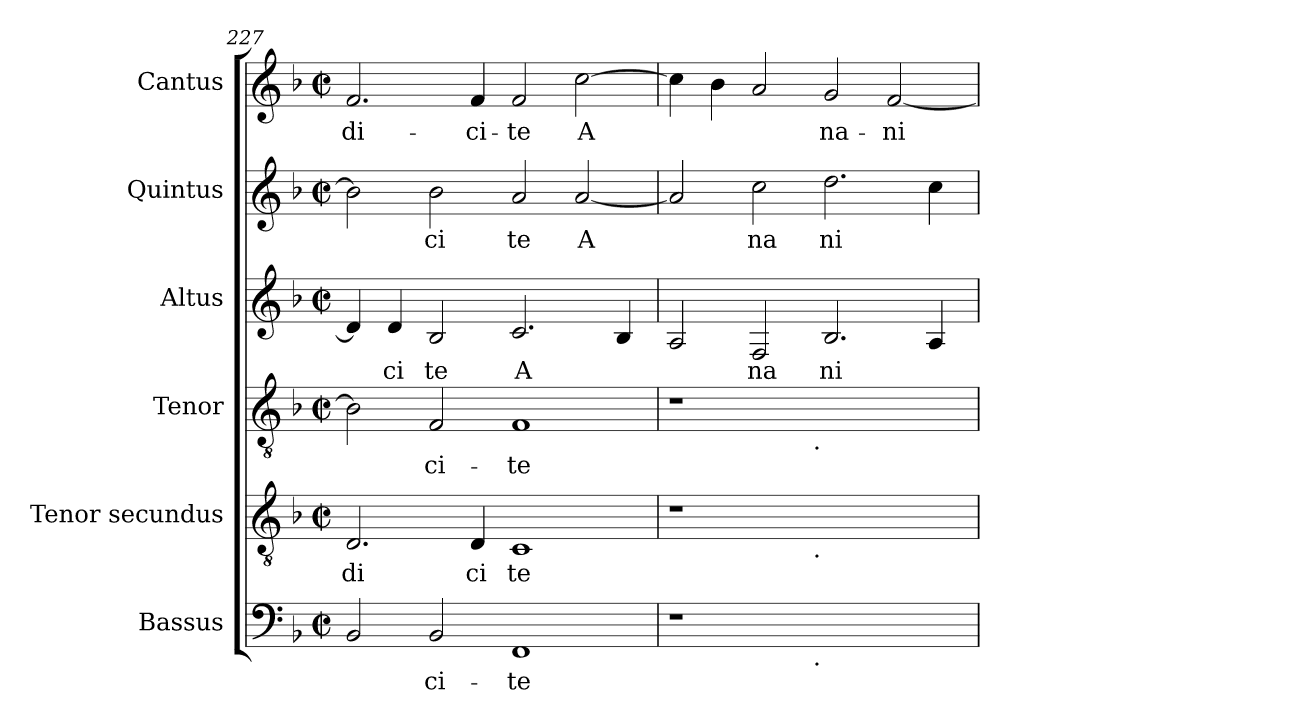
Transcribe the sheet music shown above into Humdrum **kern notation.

**kern	**text	**kern	**text	**kern	**text	**kern	**text	**kern	**text	**kern	**text
*part6	*part6	*part5	*part5	*part4	*part4	*part3	*part3	*part2	*part2	*part1	*part1
*staff6	*staff6	*staff5	*staff5	*staff4	*staff4	*staff3	*staff3	*staff2	*staff2	*staff1	*staff1
*I"Bassus	*	*I"Tenor  secundus	*	*I"Tenor	*	*I"Altus	*	*I"Quintus	*	*I"Cantus	*
*I'B	*	*	*	*I'T	*	*I'A	*	*I'Q	*	*I'C	*
*clefF4	*	*clefGv2	*	*clefGv2	*	*clefG2	*	*clefG2	*	*clefG2	*
*k[b-]	*	*k[b-]	*	*k[b-]	*	*k[b-]	*	*k[b-]	*	*k[b-]	*
*F:	*	*F:	*	*F:	*	*F:	*	*F:	*	*F:	*
*M2/2	*	*M2/2	*	*M2/2	*	*M2/2	*	*M2/2	*	*M2/2	*
*met(c|)	*	*met(c|)	*	*met(c|)	*	*met(c|)	*	*met(c|)	*	*met(c|)	*
=227	=227	=227	=227	=227	=227	=227	=227	=227	=227	=227	=227
!	!LO:LY:b:cj	!	!LO:LY:b:cj	!	!LO:LY:b:cj	!	!LO:LY:b:cj	!	!LO:LY:b:cj	!	!LO:LY:b:cj
2BB-/	--	2.D/	di	2B-\]	--	4d/]	.	2b-\]	.	2.f/	-di-
!	!	!	!	!	!	!	!LO:LY:b:cj	!	!	!	!
.	.	.	.	.	.	4d/	ci	.	.	.	.
!	!LO:LY:b:cj	!	!	!	!LO:LY:b:cj	!	!LO:LY:b:cj	!	!LO:LY:b:cj	!	!
2BB-/	-ci-	.	.	2F/	-ci-	2B-/	te	2b-\	ci	.	.
!	!	!	!LO:LY:b:cj	!	!	!	!	!	!	!	!LO:LY:b:cj
.	.	4D/	ci	.	.	.	.	.	.	4f/	-ci-
!	!LO:LY:b:cj	!	!LO:LY:b:cj	!	!LO:LY:b:cj	!	!LO:LY:b:cj	!	!LO:LY:b:cj	!	!LO:LY:b:cj
1FF	-te	1C	te	1F	-te	2.c/	A	2a/	te	2f/	-te
!	!	!	!	!	!	!	!	!	!LO:LY:b:cj	!	!LO:LY:b:cj
.	.	.	.	.	.	.	.	[<2a/	A	[>2cc\	A-
!	!	!	!	!	!	!	!LO:LY:b:cj	!	!	!	!
.	.	.	.	.	.	4B-/	.	.	.	.	.
=228	=228	=228	=228	=228	=228	=228	=228	=228	=228	=228	=228
!	!	!	!	!	!	!	!LO:LY:b:cj	!	!LO:LY:b:cj	!	!LO:LY:b:cj
*^	*	*^	*	*^	*	*	*	*	*	*	*
1r	2ryy	.	1r	2ryy	.	1r	2ryy	.	2A/	.	2a/]	.	4cc\]	--
!	!	!	!	!	!	!	!	!	!	!	!	!	!	!LO:LY:b:cj
.	.	.	.	.	.	.	.	.	.	.	.	.	4b-\	--
!	!	!	!	!	!	!	!	!	!	!LO:LY:b:cj	!	!LO:LY:b:cj	!	!LO:LY:b:cj
.	4...ryy	.	.	4...ryy	.	.	4...ryy	.	2F/	na	2cc\	na	2a/	--
!	!	!	!	!	!	!	!LO:TX:b:t=.	!	!	!	!	!	!	!
!	!	!	!	!LO:TX:b:t=.	!	!	!	!	!	!	!	!	!	!
!	!LO:TX:b:t=.	!	!	!	!	!	!	!	!	!	!	!	!	!
.	1ryy	.	.	1ryy	.	.	1ryy	.	.	.	.	.	.	.
!	!	!	!	!	!	!	!	!	!	!LO:LY:b:cj	!	!LO:LY:b:cj	!	!LO:LY:b:cj
1ryy	.	.	1ryy	.	.	1ryy	.	.	2.B-/	ni	2.dd\	ni	2g/	-na-
!	!	!	!	!	!	!	!	!	!	!	!	!	!	!LO:LY:b:cj
.	.	.	.	.	.	.	.	.	.	.	.	.	[<2f/	-ni-
!	!	!	!	!	!	!	!	!	!	!LO:LY:b:cj	!	!LO:LY:b:cj	!	!
.	.	.	.	.	.	.	.	.	4A/	.	4cc\	.	.	.
.	32ryy	.	.	32ryy	.	.	32ryy	.	.	.	.	.	.	.
*v	*v	*	*	*	*	*v	*v	*	*	*	*	*	*	*
*	*	*v	*v	*	*	*	*	*	*	*	*	*
=	=	=	=	=	=	=	=	=	=	=	=
*-	*-	*-	*-	*-	*-	*-	*-	*-	*-	*-	*-
